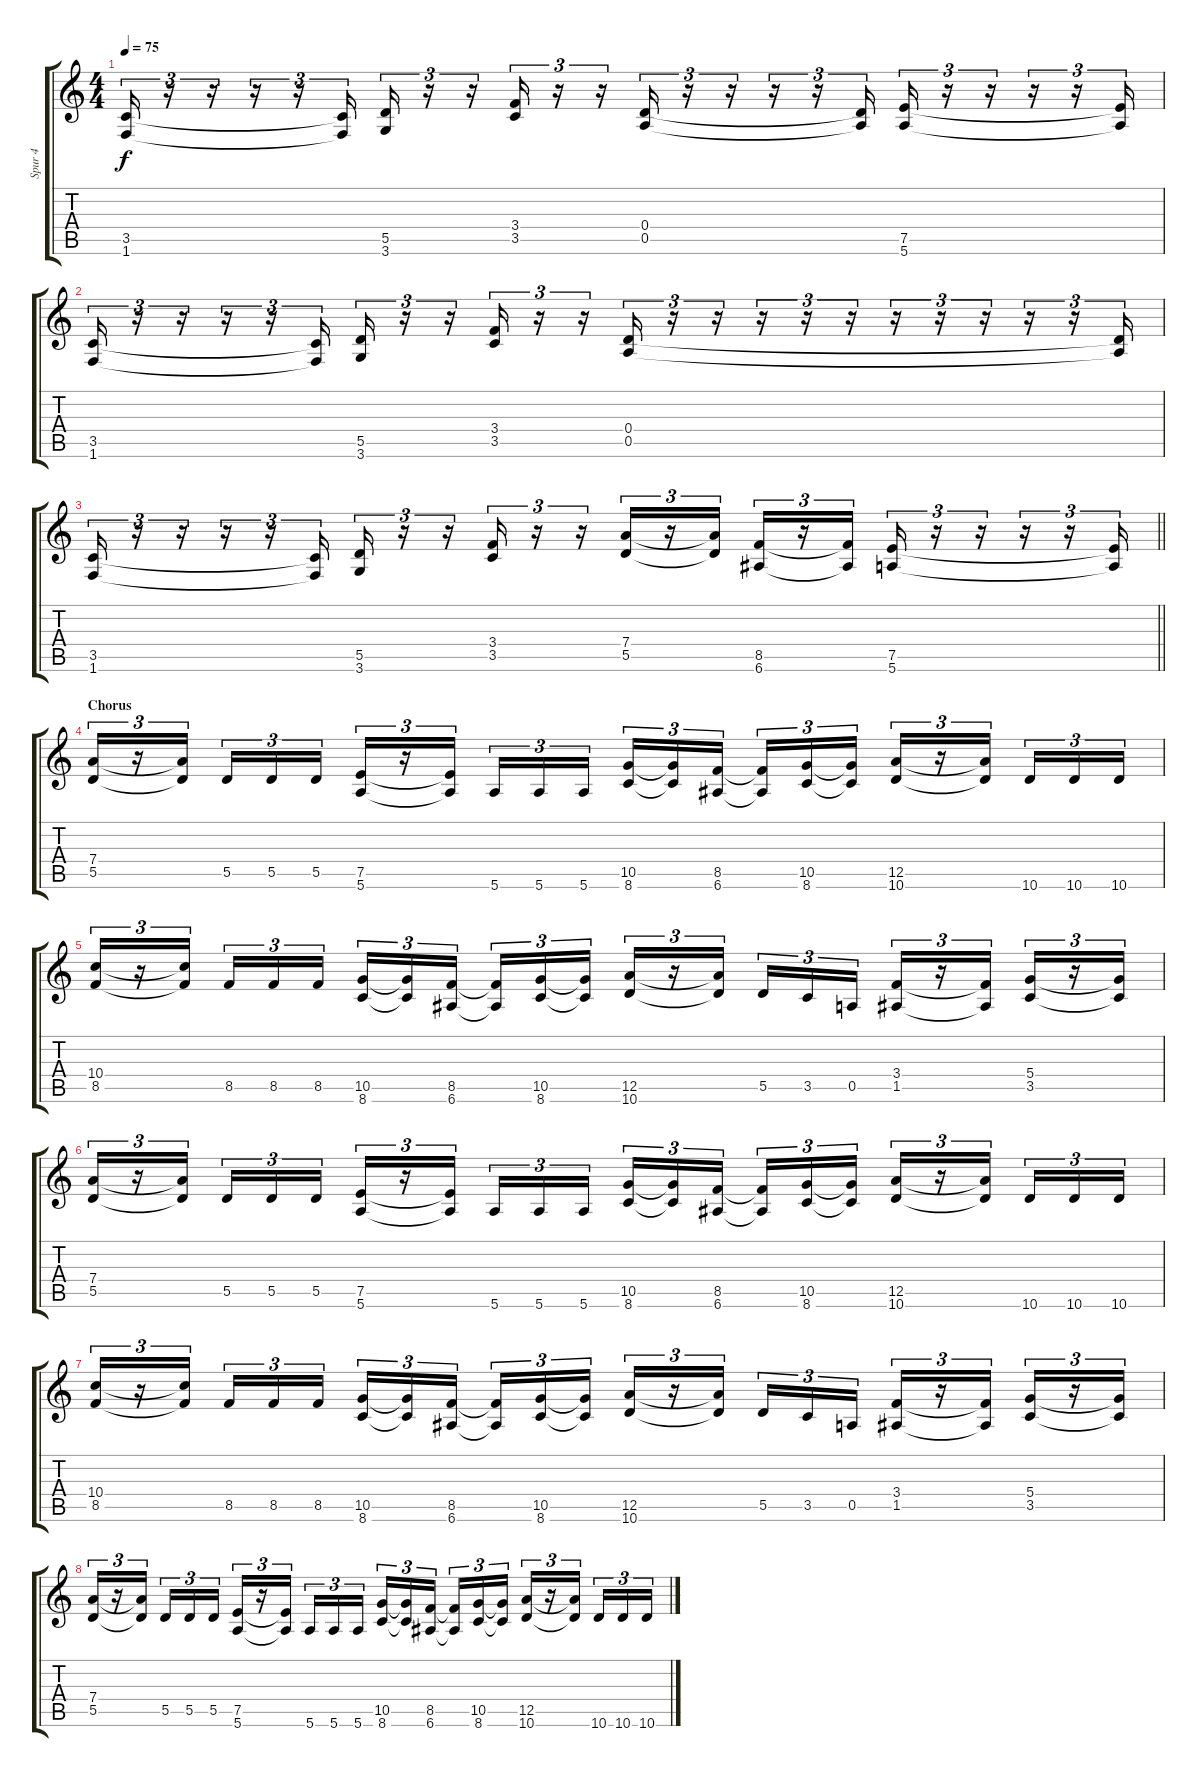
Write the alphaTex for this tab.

\track ("Spur 4" "Spur 4") {instrument distortionguitar}
\staff {score tabs}
\tuning (E4 B3 G3 D3 A2 E2) {hide}
\ts (4 4)
\tempo 75
\clef g2
\ks c
(3.5 1.6).16{tu (3 2) dy f} r.16{tu (3 2)} r.16{tu (3 2)} r.16{tu (3 2)} r.16{tu (3 2)} (3.5{t} 1.6{t}).16{tu (3 2)} (5.5 3.6).16{tu (3 2)} r.16{tu (3 2)} r.16{tu (3 2)} (3.4 3.5).16{tu (3 2)} r.16{tu (3 2)} r.16{tu (3 2)} (0.4 0.5).16{tu (3 2)} r.16{tu (3 2)} r.16{tu (3 2)} r.16{tu (3 2)} r.16{tu (3 2)} (0.4{t} 0.5{t}).16{tu (3 2)} (7.5 5.6).16{tu (3 2)} r.16{tu (3 2)} r.16{tu (3 2)} r.16{tu (3 2)} r.16{tu (3 2)} (7.5{t} 5.6{t}).16{tu (3 2)} |
(3.5 1.6).16{tu (3 2)} r.16{tu (3 2)} r.16{tu (3 2)} r.16{tu (3 2)} r.16{tu (3 2)} (3.5{t} 1.6{t}).16{tu (3 2)} (5.5 3.6).16{tu (3 2)} r.16{tu (3 2)} r.16{tu (3 2)} (3.4 3.5).16{tu (3 2)} r.16{tu (3 2)} r.16{tu (3 2)} (0.4 0.5).16{tu (3 2)} r.16{tu (3 2)} r.16{tu (3 2)} r.16{tu (3 2)} r.16{tu (3 2)} r.16{tu (3 2)} r.16{tu (3 2)} r.16{tu (3 2)} r.16{tu (3 2)} r.16{tu (3 2)} r.16{tu (3 2)} (0.4{t} 0.5{t}).16{tu (3 2)} |
\barLineRight lightlight
(3.5 1.6).16{tu (3 2)} r.16{tu (3 2)} r.16{tu (3 2)} r.16{tu (3 2)} r.16{tu (3 2)} (3.5{t} 1.6{t}).16{tu (3 2)} (5.5 3.6).16{tu (3 2)} r.16{tu (3 2)} r.16{tu (3 2)} (3.4 3.5).16{tu (3 2)} r.16{tu (3 2)} r.16{tu (3 2)} (7.4 5.5).16{tu (3 2)} r.16{tu (3 2)} (7.4{t} 5.5{t}).16{tu (3 2)} (8.5 6.6).16{tu (3 2)} r.16{tu (3 2)} (8.5{t} 6.6{t}).16{tu (3 2)} (7.5 5.6).16{tu (3 2)} r.16{tu (3 2)} r.16{tu (3 2)} r.16{tu (3 2)} r.16{tu (3 2)} (7.5{t} 5.6{t}).16{tu (3 2)} |
\section ("" "Chorus")
(7.4 5.5).16{tu (3 2)} r.16{tu (3 2)} (7.4{t} 5.5{t}).16{tu (3 2)} 5.5.16{tu (3 2)} 5.5.16{tu (3 2)} 5.5.16{tu (3 2)} (7.5 5.6).16{tu (3 2)} r.16{tu (3 2)} (7.5{t} 5.6{t}).16{tu (3 2)} 5.6.16{tu (3 2)} 5.6.16{tu (3 2)} 5.6.16{tu (3 2)} (10.5 8.6).16{tu (3 2)} (10.5{t} 8.6{t}).16{tu (3 2)} (8.5 6.6).16{tu (3 2)} (8.5{t} 6.6{t}).16{tu (3 2)} (10.5 8.6).16{tu (3 2)} (10.5{t} 8.6{t}).16{tu (3 2)} (12.5 10.6).16{tu (3 2)} r.16{tu (3 2)} (12.5{t} 10.6{t}).16{tu (3 2)} 10.6.16{tu (3 2)} 10.6.16{tu (3 2)} 10.6.16{tu (3 2)} |
(10.4 8.5).16{tu (3 2)} r.16{tu (3 2)} (10.4{t} 8.5{t}).16{tu (3 2)} 8.5.16{tu (3 2)} 8.5.16{tu (3 2)} 8.5.16{tu (3 2)} (10.5 8.6).16{tu (3 2)} (10.5{t} 8.6{t}).16{tu (3 2)} (8.5 6.6).16{tu (3 2)} (8.5{t} 6.6{t}).16{tu (3 2)} (10.5 8.6).16{tu (3 2)} (10.5{t} 8.6{t}).16{tu (3 2)} (12.5 10.6).16{tu (3 2)} r.16{tu (3 2)} (12.5{t} 10.6{t}).16{tu (3 2)} 5.5.16{tu (3 2)} 3.5.16{tu (3 2)} 0.5.16{tu (3 2)} (3.4 1.5).16{tu (3 2)} r.16{tu (3 2)} (3.4{t} 1.5{t}).16{tu (3 2)} (5.4 3.5).16{tu (3 2)} r.16{tu (3 2)} (5.4{t} 3.5{t}).16{tu (3 2)} |
(7.4 5.5).16{tu (3 2)} r.16{tu (3 2)} (7.4{t} 5.5{t}).16{tu (3 2)} 5.5.16{tu (3 2)} 5.5.16{tu (3 2)} 5.5.16{tu (3 2)} (7.5 5.6).16{tu (3 2)} r.16{tu (3 2)} (7.5{t} 5.6{t}).16{tu (3 2)} 5.6.16{tu (3 2)} 5.6.16{tu (3 2)} 5.6.16{tu (3 2)} (10.5 8.6).16{tu (3 2)} (10.5{t} 8.6{t}).16{tu (3 2)} (8.5 6.6).16{tu (3 2)} (8.5{t} 6.6{t}).16{tu (3 2)} (10.5 8.6).16{tu (3 2)} (10.5{t} 8.6{t}).16{tu (3 2)} (12.5 10.6).16{tu (3 2)} r.16{tu (3 2)} (12.5{t} 10.6{t}).16{tu (3 2)} 10.6.16{tu (3 2)} 10.6.16{tu (3 2)} 10.6.16{tu (3 2)} |
(10.4 8.5).16{tu (3 2)} r.16{tu (3 2)} (10.4{t} 8.5{t}).16{tu (3 2)} 8.5.16{tu (3 2)} 8.5.16{tu (3 2)} 8.5.16{tu (3 2)} (10.5 8.6).16{tu (3 2)} (10.5{t} 8.6{t}).16{tu (3 2)} (8.5 6.6).16{tu (3 2)} (8.5{t} 6.6{t}).16{tu (3 2)} (10.5 8.6).16{tu (3 2)} (10.5{t} 8.6{t}).16{tu (3 2)} (12.5 10.6).16{tu (3 2)} r.16{tu (3 2)} (12.5{t} 10.6{t}).16{tu (3 2)} 5.5.16{tu (3 2)} 3.5.16{tu (3 2)} 0.5.16{tu (3 2)} (3.4 1.5).16{tu (3 2)} r.16{tu (3 2)} (3.4{t} 1.5{t}).16{tu (3 2)} (5.4 3.5).16{tu (3 2)} r.16{tu (3 2)} (5.4{t} 3.5{t}).16{tu (3 2)} |
(7.4 5.5).16{tu (3 2)} r.16{tu (3 2)} (7.4{t} 5.5{t}).16{tu (3 2)} 5.5.16{tu (3 2)} 5.5.16{tu (3 2)} 5.5.16{tu (3 2)} (7.5 5.6).16{tu (3 2)} r.16{tu (3 2)} (7.5{t} 5.6{t}).16{tu (3 2)} 5.6.16{tu (3 2)} 5.6.16{tu (3 2)} 5.6.16{tu (3 2)} (10.5 8.6).16{tu (3 2)} (10.5{t} 8.6{t}).16{tu (3 2)} (8.5 6.6).16{tu (3 2)} (8.5{t} 6.6{t}).16{tu (3 2)} (10.5 8.6).16{tu (3 2)} (10.5{t} 8.6{t}).16{tu (3 2)} (12.5 10.6).16{tu (3 2)} r.16{tu (3 2)} (12.5{t} 10.6{t}).16{tu (3 2)} 10.6.16{tu (3 2)} 10.6.16{tu (3 2)} 10.6.16{tu (3 2)}
